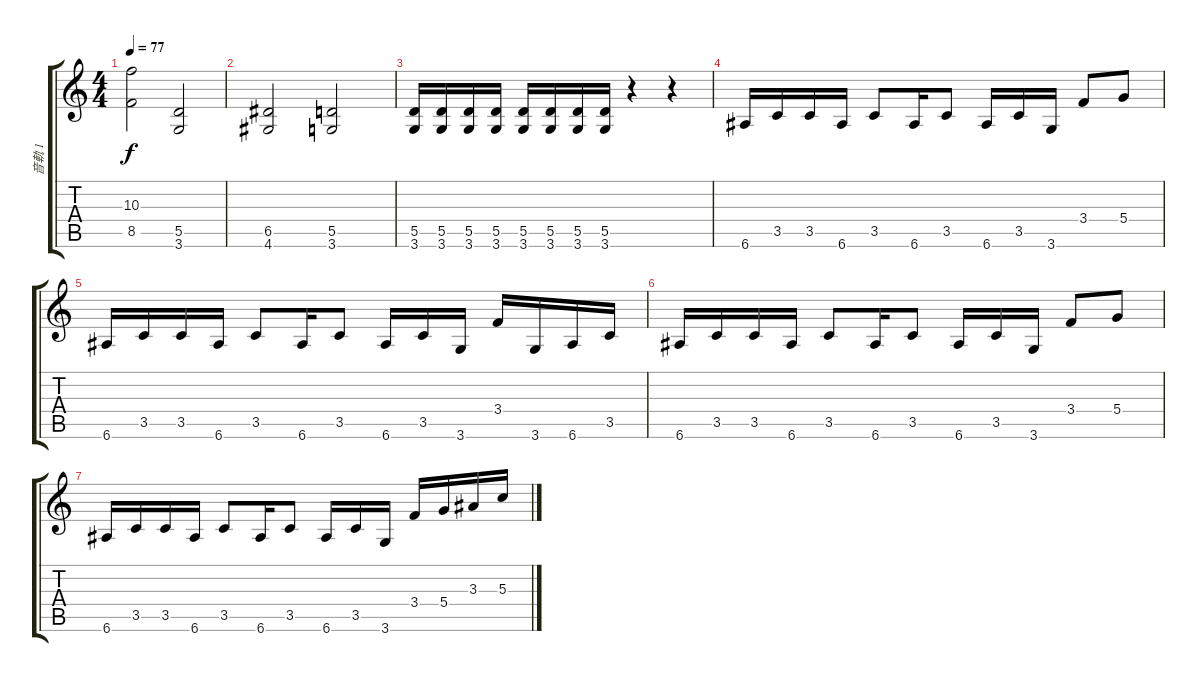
\track ("音軌 1" "音軌 1") {instrument overdrivenguitar}
\staff {score tabs}
\tuning (E4 B3 G3 D3 A2 E2) {hide}
\ts (4 4)
\tempo 77
\clef g2
\ks c
(10.3 8.5).2{dy f} (5.5 3.6).2 |
(6.5 4.6).2 (5.5 3.6).2 |
(5.5 3.6).16 (5.5 3.6).16 (5.5 3.6).16 (5.5 3.6).16 (5.5 3.6).16 (5.5 3.6).16 (5.5 3.6).16 (5.5 3.6).16 r.4 r.4 |
6.6.16 3.5.16 3.5.16 6.6.16 3.5.8 6.6.16 3.5.8 6.6.16 3.5.16 3.6.16 3.4.8 5.4.8 |
6.6.16 3.5.16 3.5.16 6.6.16 3.5.8 6.6.16 3.5.8 6.6.16 3.5.16 3.6.16 3.4.16 3.6.16 6.6.16 3.5.16 |
6.6.16 3.5.16 3.5.16 6.6.16 3.5.8 6.6.16 3.5.8 6.6.16 3.5.16 3.6.16 3.4.8 5.4.8 |
6.6.16 3.5.16 3.5.16 6.6.16 3.5.8 6.6.16 3.5.8 6.6.16 3.5.16 3.6.16 3.4.16 5.4.16 3.3.16 5.3.16
